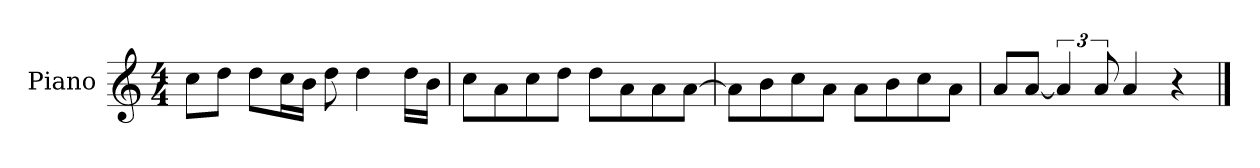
**kern
*part1
*staff1
*I"Piano
*I'P-no
*clefG2
*k[]
*M4/4
*MM90
=1
8cc\L
8dd\J
8dd\L
16cc\L
16b\JJ
8dd\
4dd\
16dd\LL
16b\JJ
=2
8cc\L
8a\
8cc\
8dd\J
8dd\L
8a\
8a\
[8a\J
=3
8a\L]
8b\
8cc\
8a\J
8a\L
8b\
8cc\
8a\J
=4
8a/L
[8a/J
6a/]
12a/
4a/
4r
==
*-
